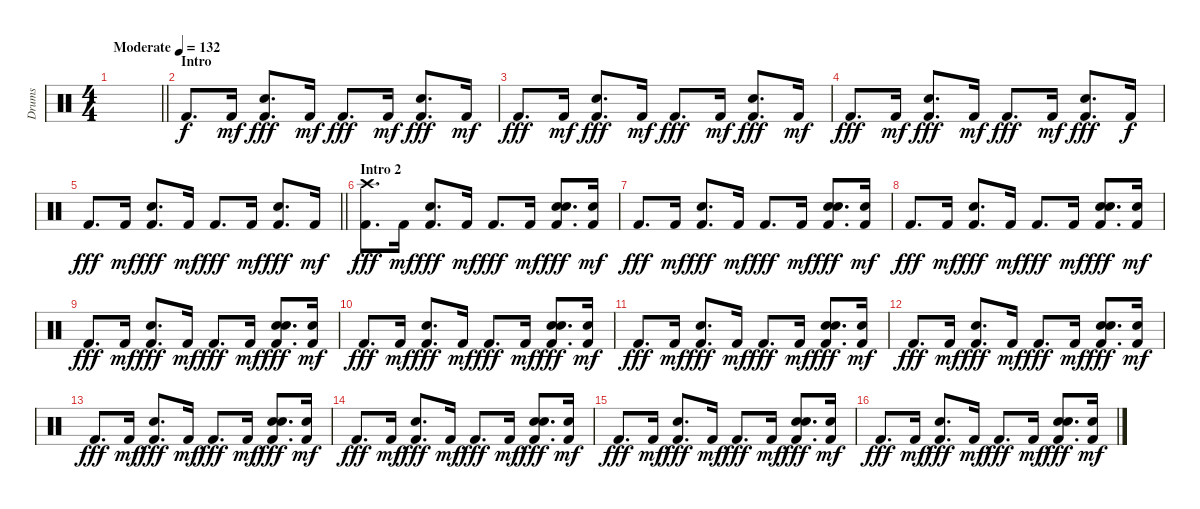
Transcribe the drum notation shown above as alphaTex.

\track ("Drums" "Drums") {instrument percussion}
\staff {score}
\articulation defaults
\ts (4 4)
\tempo (132 "Moderate")
\clef neutral
\barLineRight lightlight
\ks c
|
\section ("" "Intro")
"Kick (hit) 2".8{d} "Kick (hit) 2".16{dy mf} ("Snare (hit) 2" "Kick (hit) 2").8{d dy fff} "Kick (hit) 2".16{dy mf} "Kick (hit) 2".8{d dy fff} "Kick (hit) 2".16{dy mf} ("Snare (hit) 2" "Kick (hit) 2").8{d dy fff} "Kick (hit) 2".16{dy mf} |
"Kick (hit) 2".8{d dy fff} "Kick (hit) 2".16{dy mf} ("Snare (hit) 2" "Kick (hit) 2").8{d dy fff} "Kick (hit) 2".16{dy mf} "Kick (hit) 2".8{d dy fff} "Kick (hit) 2".16{dy mf} ("Snare (hit) 2" "Kick (hit) 2").8{d dy fff} "Kick (hit) 2".16{dy mf} |
"Kick (hit) 2".8{d dy fff} "Kick (hit) 2".16{dy mf} ("Snare (hit) 2" "Kick (hit) 2").8{d dy fff} "Kick (hit) 2".16{dy mf} "Kick (hit) 2".8{d dy fff} "Kick (hit) 2".16{dy mf} ("Snare (hit) 2" "Kick (hit) 2").8{d dy fff} "Kick (hit) 2".16{dy f} |
\barLineRight lightlight "Kick (hit) 2".8{d dy fff} "Kick (hit) 2".16{dy mf}
("Snare (hit) 2" "Kick (hit) 2").8{d dy fff} "Kick (hit) 2".16{dy mf} "Kick (hit) 2".8{d dy fff} "Kick (hit) 2".16{dy mf} ("Snare (hit) 2" "Kick (hit) 2").8{d dy fff} "Kick (hit) 2".16{dy mf} |
\section ("" "Intro 2")
("Crash high (hit)" "Kick (hit) 2").8{d dy fff} "Kick (hit) 2".16{dy mf} ("Snare (hit) 2" "Kick (hit) 2").8{d dy fff} "Kick (hit) 2".16{dy mf} "Kick (hit) 2".8{d dy fff} "Kick (hit) 2".16{dy mf} ("Hand Clap (hit)" "Snare (hit) 2" "Kick (hit) 2").8{d dy fff} ("Hand Clap (hit)" "Kick (hit) 2").16{dy mf} |
"Kick (hit) 2".8{d dy fff} "Kick (hit) 2".16{dy mf} ("Snare (hit) 2" "Kick (hit) 2").8{d dy fff} "Kick (hit) 2".16{dy mf} "Kick (hit) 2".8{d dy fff} "Kick (hit) 2".16{dy mf} ("Hand Clap (hit)" "Snare (hit) 2" "Kick (hit) 2").8{d dy fff} ("Hand Clap (hit)" "Kick (hit) 2").16{dy mf} |
"Kick (hit) 2".8{d dy fff} "Kick (hit) 2".16{dy mf} ("Snare (hit) 2" "Kick (hit) 2").8{d dy fff} "Kick (hit) 2".16{dy mf} "Kick (hit) 2".8{d dy fff} "Kick (hit) 2".16{dy mf} ("Hand Clap (hit)" "Snare (hit) 2" "Kick (hit) 2").8{d dy fff} ("Hand Clap (hit)" "Kick (hit) 2").16{dy mf} |
"Kick (hit) 2".8{d dy fff} "Kick (hit) 2".16{dy mf} ("Snare (hit) 2" "Kick (hit) 2").8{d dy fff} "Kick (hit) 2".16{dy mf} "Kick (hit) 2".8{d dy fff} "Kick (hit) 2".16{dy mf} ("Hand Clap (hit)" "Snare (hit) 2" "Kick (hit) 2").8{d dy fff} ("Hand Clap (hit)" "Kick (hit) 2").16{dy mf} |
"Kick (hit) 2".8{d dy fff} "Kick (hit) 2".16{dy mf} ("Snare (hit) 2" "Kick (hit) 2").8{d dy fff} "Kick (hit) 2".16{dy mf} "Kick (hit) 2".8{d dy fff} "Kick (hit) 2".16{dy mf} ("Hand Clap (hit)" "Snare (hit) 2" "Kick (hit) 2").8{d dy fff} ("Hand Clap (hit)" "Kick (hit) 2").16{dy mf} |
"Kick (hit) 2".8{d dy fff} "Kick (hit) 2".16{dy mf} ("Snare (hit) 2" "Kick (hit) 2").8{d dy fff} "Kick (hit) 2".16{dy mf} "Kick (hit) 2".8{d dy fff} "Kick (hit) 2".16{dy mf} ("Hand Clap (hit)" "Snare (hit) 2" "Kick (hit) 2").8{d dy fff} ("Hand Clap (hit)" "Kick (hit) 2").16{dy mf} |
"Kick (hit) 2".8{d dy fff} "Kick (hit) 2".16{dy mf} ("Snare (hit) 2" "Kick (hit) 2").8{d dy fff} "Kick (hit) 2".16{dy mf} "Kick (hit) 2".8{d dy fff} "Kick (hit) 2".16{dy mf} ("Hand Clap (hit)" "Snare (hit) 2" "Kick (hit) 2").8{d dy fff} ("Hand Clap (hit)" "Kick (hit) 2").16{dy mf} |
"Kick (hit) 2".8{d dy fff} "Kick (hit) 2".16{dy mf} ("Snare (hit) 2" "Kick (hit) 2").8{d dy fff} "Kick (hit) 2".16{dy mf} "Kick (hit) 2".8{d dy fff} "Kick (hit) 2".16{dy mf} ("Hand Clap (hit)" "Snare (hit) 2" "Kick (hit) 2").8{d dy fff} ("Hand Clap (hit)" "Kick (hit) 2").16{dy mf} |
"Kick (hit) 2".8{d dy fff} "Kick (hit) 2".16{dy mf} ("Snare (hit) 2" "Kick (hit) 2").8{d dy fff} "Kick (hit) 2".16{dy mf} "Kick (hit) 2".8{d dy fff} "Kick (hit) 2".16{dy mf} ("Hand Clap (hit)" "Snare (hit) 2" "Kick (hit) 2").8{d dy fff} ("Hand Clap (hit)" "Kick (hit) 2").16{dy mf} |
"Kick (hit) 2".8{d dy fff} "Kick (hit) 2".16{dy mf} ("Snare (hit) 2" "Kick (hit) 2").8{d dy fff} "Kick (hit) 2".16{dy mf} "Kick (hit) 2".8{d dy fff} "Kick (hit) 2".16{dy mf} ("Hand Clap (hit)" "Snare (hit) 2" "Kick (hit) 2").8{d dy fff} ("Hand Clap (hit)" "Kick (hit) 2").16{dy mf} |
"Kick (hit) 2".8{d dy fff} "Kick (hit) 2".16{dy mf} ("Snare (hit) 2" "Kick (hit) 2").8{d dy fff} "Kick (hit) 2".16{dy mf} "Kick (hit) 2".8{d dy fff} "Kick (hit) 2".16{dy mf} ("Hand Clap (hit)" "Snare (hit) 2" "Kick (hit) 2").8{d dy fff} ("Hand Clap (hit)" "Kick (hit) 2").16{dy mf}
